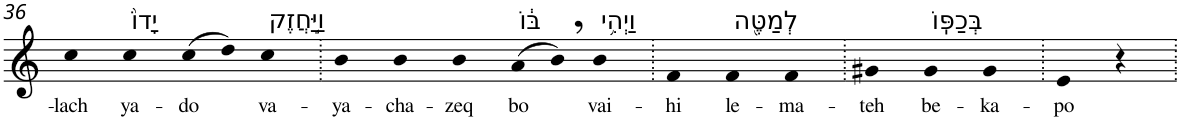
**kern	**text
*part1	*part1
*staff1	*staff1
*I"Piano	*
*I'Pno	*
!!LO:PB:g=z
*clefG2	*
*k[]	*
=36	=36
!	!LO:LY:b
4cc	-lach
!LO:TX:a:t=יָדוֹ֙	!
!	!LO:LY:b
4cc	ya-
!	!LO:LY:b
(>8cc	-do
8dd)	.
!LO:TX:a:t=וַיַּ֣חֲזֶק	!
!	!LO:LY:b
4cc	va-
=37.	=37.
!	!LO:LY:b
4b	-ya-
!	!LO:LY:b
4b	-cha-
!	!LO:LY:b
4b	-zeq
!LO:TX:a:t=בּ֔וֹ	!
!	!LO:LY:b
(>8a	bo
8b,)	.
!LO:TX:a:t=וַיְהִ֥י	!
!	!LO:LY:b
4b	vai-
=38.	=38.
!	!LO:LY:b
4f	-hi
!LO:TX:a:t=לְמַטֶּ֖ה	!
!	!LO:LY:b
4f	le-
!	!LO:LY:b
4f	-ma-
=39.	=39.
!	!LO:LY:b
4g#X	-teh
!LO:TX:a:t=בְּכַפּֽוֹ	!
!	!LO:LY:b
4g#	be-
!	!LO:LY:b
4g#	-ka-
=40.	=40.
!	!LO:LY:b
4e	-po
4r	.
=.	=.
*-	*-
